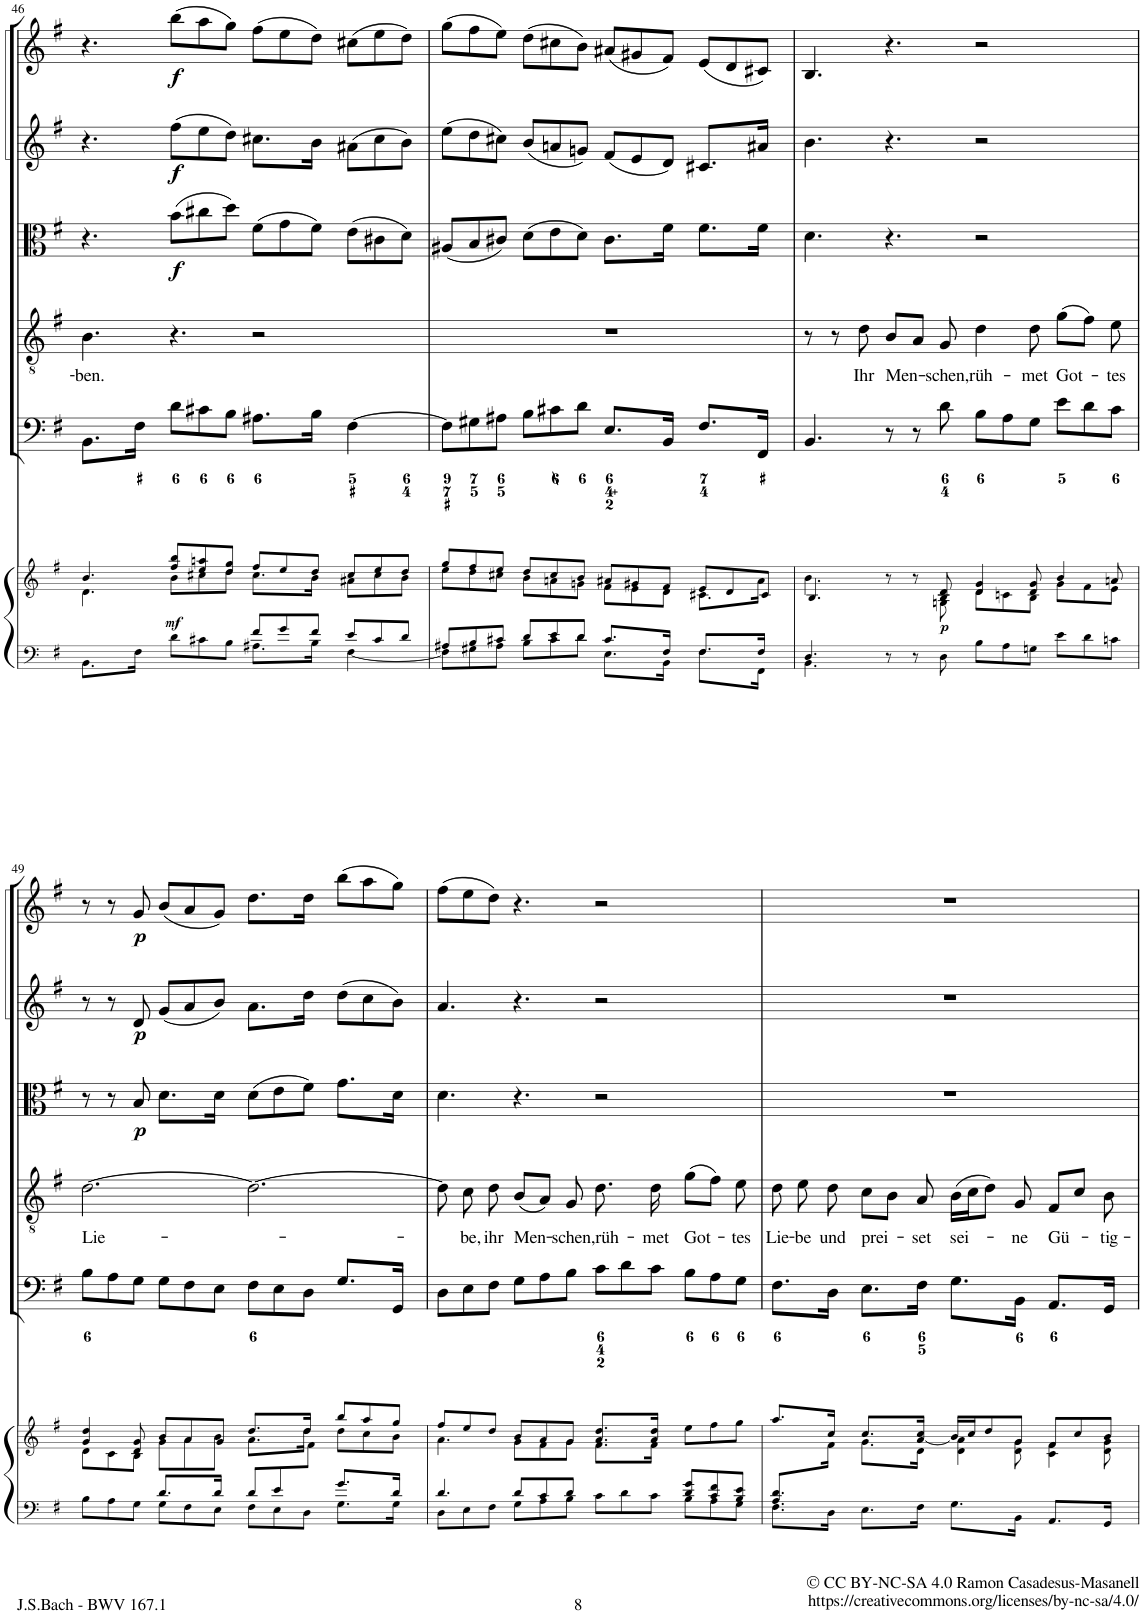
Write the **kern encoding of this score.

**kern	**kern	**dynam	**kern	**kern	**text	**kern	**dynam	**kern	**dynam	**kern	**dynam
*part6	*part6	*part6	*part5	*part4	*part4	*part3	*part3	*part2	*part2	*part1	*part1
*staff7	*staff6	*staff6/7	*staff5	*staff4	*staff4	*staff3	*staff3	*staff2	*staff2	*staff1	*staff1
*I"Piano reduction	*	*	*I"Continuo	*I"Tenore	*	*I"Viola	*	*I"Violino II	*	*I"Violino I	*
*I'Pno	*	*	*	*	*	*	*	*	*	*	*
!!LO:PB:g=z
*clefF4	*clefG2	*	*clefF4	*clefGv2	*	*clefC3	*	*clefG2	*	*clefG2	*
*k[f#]	*k[f#]	*	*k[f#]	*k[f#]	*	*k[f#]	*	*k[f#]	*	*k[f#]	*
*M12/8	*M12/8	*	*M12/8	*M12/8	*	*M12/8	*	*M12/8	*	*M12/8	*
=46	=46	=46	=46	=46	=46	=46	=46	=46	=46	=46	=46
*^	*^	*	*	*	*	*	*	*	*	*	*
!	!	!	!	!	!	!	!LO:LY:b	!	!	!	!	!	!
4.ryy	8.BB\L	4.b/	4.d\	.	8.BB\L	4.B\	-ben.	4.r	.	4.r	.	4.r	.
.	16ryy	.	.	.	16ryy	.	.	.	.	.	.	.	.
.	16F#\JJ	.	.	.	16F#\JJ	.	.	.	.	.	.	.	.
.	16ryy	.	.	.	16ryy	.	.	.	.	.	.	.	.
!	!	!	!	!LO:DY:b	!	!	!	!	!LO:DY:b	!	!LO:DY:b	!	!LO:DY:b
4.ryy	8d\L	8ff#/ 8bb/L	8b\L	mf	8d\L	4.r	.	(8b\L	f	(8ff#\L	f	(8bb\L	f
.	8c#X\	8ee/ 8aan/	8cc#X\	.	8c#X\	.	.	8cc#X\	.	8ee\	.	8aa\	.
.	8B\J	8dd/ 8gg/J	8dd\J	.	8B\J	.	.	8dd\J)	.	8dd\J)	.	8gg\J)	.
8f#/L	8.A#X\L	8ff#/L	8.cc#\L	.	8.A#X\L	2.r	.	(8f#\L	.	8.cc#X\L	.	(8ff#\L	.
8g/	.	8ee/	.	.	.	.	.	8g\	.	.	.	8ee\	.
.	16ryy	.	16ryy	.	16ryy	.	.	.	.	16ryy	.	.	.
8f#/J	16B\JJ	8dd/J	16b\JJ	.	16B\JJ	.	.	8f#\J)	.	16b\JJ	.	8dd\J)	.
.	16ryy	.	16ryy	.	16ryy	.	.	.	.	16ryy	.	.	.
8e/L	[4.F#\	8cc#/L	8a#X\L	.	[4.F#\	.	.	(8e\L	.	(8a#X\L	.	(8cc#X\L	.
8c#/	.	8ee/	8cc#\	.	.	.	.	8c#X\	.	8cc#\	.	8ee\	.
8d/J	.	8dd/J	8b\J	.	.	.	.	8d\J)	.	8b\J)	.	8dd\J)	.
=47	=47	=47	=47	=47	=47	=47	=47	=47	=47	=47	=47	=47	=47
8A#X/L	8F#\L]	8gg/L	8ee\L	.	8F#\L]	1.r	.	(8A#X/L	.	(8ee\L	.	(8gg\L	.
8B/	8G#X\	8ff#/	8dd\	.	8G#X\	.	.	8B/	.	8dd\	.	8ff#\	.
8c#X/J	8A#\J	8ee/J	8cc#X\J	.	8A#X\J	.	.	8c#X/J)	.	8cc#X\J)	.	8ee\J)	.
8d/L	8B\L	8dd/L	8b\L	.	8B\L	.	.	(8d\L	.	(8b/L	.	(8dd\L	.
8e/	8c#\	8cc#/	8an\	.	8c#X\	.	.	8e\	.	8an/	.	8cc#X\	.
8d/J	8d\J	8b/J	8gn\J	.	8d\J	.	.	8d\J)	.	8gn/J)	.	8b\J)	.
8.c#/L	8.E\L	8a#X/L	8f#\L	.	8.E/L	.	.	8.c#\L	.	(8f#/L	.	(8a#X/L	.
.	.	8g#X/	8e\	.	.	.	.	.	.	8e/	.	8g#X/	.
16ryy	16ryy	.	.	.	16ryy	.	.	16ryy	.	.	.	.	.
16F#/JJ	16BB\JJ	8f#/J	8d\J	.	16BB/JJ	.	.	16f#\JJ	.	8d/J)	.	8f#/J)	.
16ryy	16ryy	.	.	.	16ryy	.	.	16ryy	.	.	.	.	.
8.F#/L	8.F#\L	8e/L	8.c#X\L	.	8.F#/L	.	.	8.f#\L	.	8.c#X/L	.	(8e/L	.
.	.	8d/	.	.	.	.	.	.	.	.	.	8d/	.
16ryy	16ryy	.	16ryy	.	16ryy	.	.	16ryy	.	16ryy	.	.	.
16F#/JJ	16FF#\JJ	8c#/J	16a#\JJ	.	16FF#/JJ	.	.	16f#\JJ	.	16a#X/JJ	.	8c#X/J)	.
16ryy	16ryy	.	16ryy	.	16ryy	.	.	16ryy	.	16ryy	.	.	.
=48	=48	=48	=48	=48	=48	=48	=48	=48	=48	=48	=48	=48	=48
4.D/	4.BB\	4.B/	4.b\	.	4.BB/	8r	.	4.d\	.	4.b\	.	4.B/	.
.	.	.	.	.	.	8r	.	.	.	.	.	.	.
!	!	!	!	!	!	!	!LO:LY:b	!	!	!	!	!	!
.	.	.	.	.	.	8d\	Ihr	.	.	.	.	.	.
!	!	!	!	!	!	!	!LO:LY:b	!	!	!	!	!	!
8r	8ryy	8r	8ryy	.	8r	8B/L	Men-	4.r	.	4.r	.	4.r	.
8r	8ryy	8r	8ryy	.	8r	8A/J	.	.	.	.	.	.	.
!	!	!	!	!LO:DY:b	!	!	!LO:LY:b	!	!	!	!	!	!
8ryy	8D\	8B/ 8d/	8Gn\	p	8d\	8G/	-schen,	.	.	.	.	.	.
!	!	!	!	!	!	!	!LO:LY:b	!	!	!	!	!	!
2.ryy	8B\L	4d/ 4g/	8d\L	.	8B\L	4d\	rüh-	2.r	.	2.r	.	2.r	.
.	8A\	.	8cn\	.	8A\	.	.	.	.	.	.	.	.
!	!	!	!	!	!	!	!LO:LY:b	!	!	!	!	!	!
.	8Gn\J	8d/ 8g/	8B\J	.	8G\J	8d\	-met	.	.	.	.	.	.
!	!	!	!	!	!	!	!LO:LY:b	!	!	!	!	!	!
.	8e\L	4b/	8g\L	.	8e\L	(8g\L	Got-	.	.	.	.	.	.
.	8d\	.	8f#\	.	8d\	8f#\J)	.	.	.	.	.	.	.
!	!	!	!	!	!	!	!LO:LY:b	!	!	!	!	!	!
.	8cn\J	8an/	8e\J	.	8c\J	8e\	-tes	.	.	.	.	.	.
!!LO:LB:g=z
=49	=49	=49	=49	=49	=49	=49	=49	=49	=49	=49	=49	=49	=49
*	*	*	*^	*	*	*	*	*	*	*	*	*	*
!	!	!	!	!	!	!	!	!LO:LY:b	!	!	!	!	!	!
4.ryy	8B\L	4g/ 4dd/	8d\L	1ryy	.	8B\L	[2.d\	Lie-	8r	.	8r	.	8r	.
.	8A\	.	8c\	.	.	8A\	.	.	8r	.	8r	.	8r	.
!	!	!	!	!	!	!	!	!	!	!LO:DY:b	!	!LO:DY:b	!	!LO:DY:b
.	8G\J	8d/ 8g/	8B\J	.	.	8G\J	.	.	8B/	p	8d/	p	8g/	p
8.d/L	8G\L	8b/L	8g\L	.	.	8G\L	.	.	8.d\L	.	(8g/L	.	(8b/L	.
.	8F#\	8a/	8a\	.	.	8F#\	.	.	.	.	8a/	.	8a/	.
16ryy	.	.	.	.	.	.	.	.	16ryy	.	.	.	.	.
16d/JJ	8E\J	8g/J	8b\J	.	.	8E\J	.	.	16d\JJ	.	8b/J)	.	8g/J)	.
16ryy	.	.	.	.	.	.	.	.	16ryy	.	.	.	.	.
8d/L	8F#\L	8.dd/L	8.a\L	.	.	8F#\L	2.d\_	.	(8d\L	.	8.a\L	.	8.dd\L	.
8e/	8E\	.	.	.	.	8E\	.	.	8e\	.	.	.	.	.
.	.	16ryy	16ryy	.	.	.	.	.	.	.	16ryy	.	16ryy	.
8ryy	8D\J	16dd/JJ	16dd\JJ	8f#\J	.	8D\J	.	.	8f#\J)	.	16dd\JJ	.	16dd\JJ	.
.	.	16ryy	16ryy	.	.	.	.	.	.	.	16ryy	.	16ryy	.
8.g/L	8.G\L	8bb/L	8dd\L	4.ryy	.	8.G/L	.	.	8.g\L	.	(8dd\L	.	(8bb\L	.
.	.	8aa/	8cc\	.	.	.	.	.	.	.	8cc\	.	8aa\	.
16ryy	16ryy	.	.	.	.	16ryy	.	.	16ryy	.	.	.	.	.
16d/JJ	16G\JJ	8gg/J	8b\J	.	.	16GG/JJ	.	.	16d\JJ	.	8b\J)	.	8gg\J)	.
16ryy	16ryy	.	.	.	.	16ryy	.	.	16ryy	.	.	.	.	.
*	*	*	*v	*v	*	*	*	*	*	*	*	*	*	*
=50	=50	=50	=50	=50	=50	=50	=50	=50	=50	=50	=50	=50	=50
4.d/	8D\L	8ff#/L	4.a\	.	8D\L	8d\]	.	4.d\	.	4.a/	.	(8ff#\L	.
!	!	!	!	!	!	!	!LO:LY:b	!	!	!	!	!	!
.	8E\	8ee/	.	.	8E\	8c\	-be,	.	.	.	.	8ee\	.
!	!	!	!	!	!	!	!LO:LY:b	!	!	!	!	!	!
.	8F#\J	8dd/J	.	.	8F#\J	8d\	ihr	.	.	.	.	8dd\J)	.
!	!	!	!	!	!	!	!LO:LY:b	!	!	!	!	!	!
8d/L	8G\L	8b/L	8g\L	.	8G\L	(8B/L	Men-	4.r	.	4.r	.	4.r	.
8c/	8A\	8a/	8f#\	.	8A\	8A/J)	.	.	.	.	.	.	.
!	!	!	!	!	!	!	!LO:LY:b	!	!	!	!	!	!
8d/J	8B\J	8g/J	8g\J	.	8B\J	8G/	-schen,	.	.	.	.	.	.
!	!	!	!	!	!	!	!LO:LY:b	!	!	!	!	!	!
4.ryy	8c\L	8.a/ 8.dd/L	8.f#\L	.	8c\L	8.d\	rüh-	2.r	.	2.r	.	2.r	.
.	8d\	.	.	.	8d\	.	.	.	.	.	.	.	.
.	.	16ryy	16ryy	.	.	16ryy	.	.	.	.	.	.	.
!	!	!	!	!	!	!	!LO:LY:b	!	!	!	!	!	!
.	8c\J	16a/ 16dd/JJ	16f#\JJ	.	8c\J	16d\	-met	.	.	.	.	.	.
.	.	16ryy	16ryy	.	.	16ryy	.	.	.	.	.	.	.
!	!	!	!	!	!	!	!LO:LY:b	!	!	!	!	!	!
8d/ 8g/L	8B\L	8ee\L	4.ryy	.	8B\L	(8g\L	Got-	.	.	.	.	.	.
8c/ 8f#/	8A\	8ff#\	.	.	8A\	8f#\J)	.	.	.	.	.	.	.
!	!	!	!	!	!	!	!LO:LY:b	!	!	!	!	!	!
8B/ 8e/J	8G\J	8gg\J	.	.	8G\J	8e\	-tes	.	.	.	.	.	.
=51	=51	=51	=51	=51	=51	=51	=51	=51	=51	=51	=51	=51	=51
!	!	!	!	!	!	!	!LO:LY:b	!	!	!	!	!	!
8.A/ 8.d/L	8.F#\L	8.aa/L	8.ryy	.	8.F#\L	8d\	Lie-	1.r	.	1.r	.	1.r	.
!	!	!	!	!	!	!	!LO:LY:b	!	!	!	!	!	!
.	.	.	.	.	.	8e\	-be	.	.	.	.	.	.
1ryy	16ryy	16ryy	16ryy	.	16ryy	.	.	.	.	.	.	.	.
!	!	!	!	!	!	!	!LO:LY:b	!	!	!	!	!	!
.	16D\JJ	16cc/JJ	16f#\JJ	.	16D\JJ	8d\	und	.	.	.	.	.	.
.	16ryy	16ryy	16ryy	.	16ryy	.	.	.	.	.	.	.	.
!	!	!	!	!	!	!	!LO:LY:b	!	!	!	!	!	!
.	8.E\L	8.cc/L	8.g\L	.	8.E\L	8c\L	prei-	.	.	.	.	.	.
.	.	.	.	.	.	8B\J	.	.	.	.	.	.	.
.	16ryy	16ryy	16ryy	.	16ryy	.	.	.	.	.	.	.	.
!	!	!	!	!	!	!	!LO:LY:b	!	!	!	!	!	!
.	16F#\JJ	[<16a/ 16cc/JJ	16d\JJ	.	16F#\JJ	8A/	-set	.	.	.	.	.	.
.	16ryy	16ryy	16ryy	.	16ryy	.	.	.	.	.	.	.	.
!	!	!	!	!	!	!	!LO:LY:b	!	!	!	!	!	!
.	8.G\L	16b/LL	4d\ 4a\]	.	8.G\L	(16B\LL	sei-	.	.	.	.	.	.
.	.	16cc/J	.	.	.	16c\J	.	.	.	.	.	.	.
.	.	8dd/	.	.	.	8d\J)	.	.	.	.	.	.	.
.	16ryy	.	.	.	16ryy	.	.	.	.	.	.	.	.
!	!	!	!	!	!	!	!LO:LY:b	!	!	!	!	!	!
.	16BB\JJ	8g/J	8d\ 8g\	.	16BB\JJ	8G/	-ne	.	.	.	.	.	.
.	16ryy	.	.	.	16ryy	.	.	.	.	.	.	.	.
!	!	!	!	!	!	!	!LO:LY:b	!	!	!	!	!	!
.	8.AA/L	8f#/L	4c\ 4f#\	.	8.AA/L	8F#/L	Gü-	.	.	.	.	.	.
4ryy	.	.	.	.	.	.	.	.	.	.	.	.	.
.	.	8cc/	.	.	.	8c/J	.	.	.	.	.	.	.
.	16ryy	.	.	.	16ryy	.	.	.	.	.	.	.	.
!	!	!	!	!	!	!	!LO:LY:b	!	!	!	!	!	!
.	16GG/JJ	8b/J	8d\ 8g\	.	16GG/JJ	8B\	-tig-	.	.	.	.	.	.
16ryy	16ryy	.	.	.	16ryy	.	.	.	.	.	.	.	.
*v	*v	*	*	*	*	*	*	*	*	*	*	*	*
*	*v	*v	*	*	*	*	*	*	*	*	*	*
=	=	=	=	=	=	=	=	=	=	=	=
*-	*-	*-	*-	*-	*-	*-	*-	*-	*-	*-	*-
